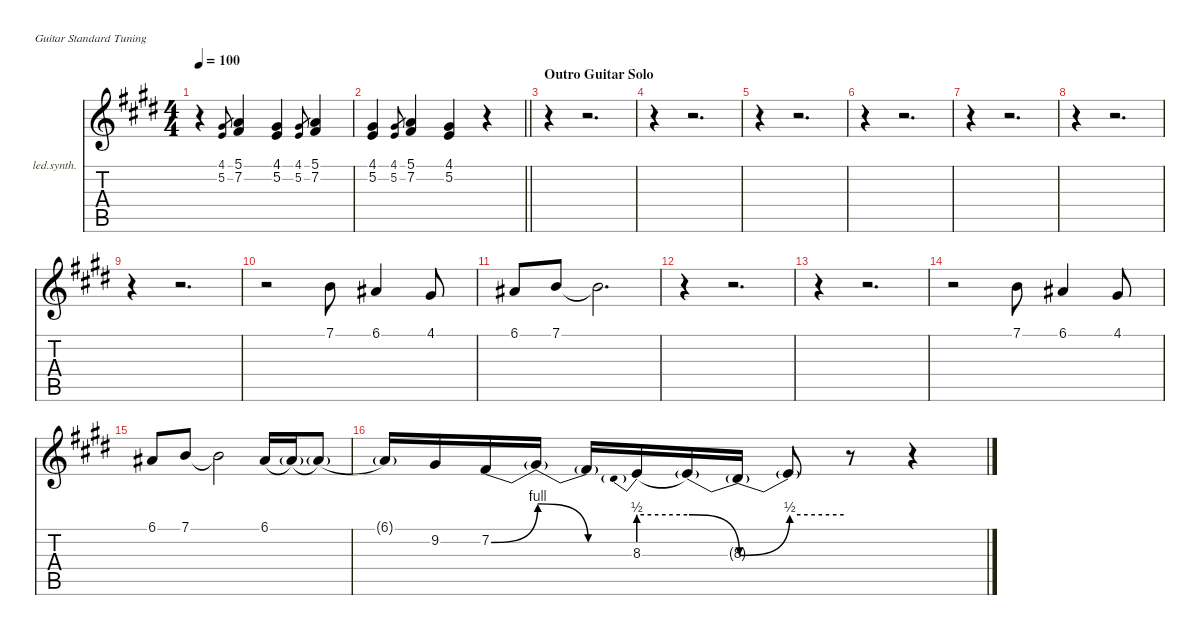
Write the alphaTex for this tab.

\defaultSystemsLayout 4
\hideDynamics
\bracketExtendMode nobrackets
\firstSystemTrackNameOrientation horizontal
\otherSystemsTrackNameOrientation horizontal
\track ("Vocals" "led.synth.") {instrument lead6voice}
\staff {score tabs}
\tuning (E4 B3 G3 D3 A2 E2)
\ts (4 4)
\tempo 100
\clef g2
\ks c#minor
r.4{dy f} (4.1{acc #} 5.2{acc forcenatural}).8{gr dy mf} (5.1{acc forcenatural} 7.2{acc #}).4{dy f} (4.1{acc #} 5.2{acc forcenatural}).4 (4.1{acc #} 5.2{acc forcenatural}).8{gr dy mf} (5.1{acc forcenatural} 7.2{acc #}).4{dy f} |
\barLineRight lightlight
(4.1{acc #} 5.2{acc forcenatural}).4 (4.1{acc #} 5.2{acc forcenatural}).8{gr dy mf} (5.1{acc forcenatural} 7.2{acc #}).4{dy f} (4.1{acc #} 5.2{acc forcenatural}).4 r.4 |
\section ("" "Outro Guitar Solo")
r.4 r.2{d} |
r.4 r.2{d} |
r.4 r.2{d} |
r.4 r.2{d} |
r.4 r.2{d} |
r.4 r.2{d} |
r.4 r.2{d} |
r.2 7.1{acc forcenatural}.8 6.1{acc #}.4 4.1{acc #}.8 |
6.1{acc #}.8 7.1{acc forcenatural}.8 7.1{t acc forcenatural}.2{d} |
r.4 r.2{d} |
r.4 r.2{d} |
r.2 7.1{acc forcenatural}.8 6.1{acc #}.4 4.1{acc #}.8 |
6.1{acc #}.8 7.1{acc forcenatural}.8 7.1{t acc forcenatural}.2 6.1{be (hold 0 0 60 0) acc #}.16 6.1{be (hold 0 0 60 0) t acc #}.16 6.1{be (hold 0 0 60 0) t acc #}.8 |
6.1{be (hold 0 0 60 0) t acc #}.16 9.2{acc #}.16 7.2{be (bend 0 0 60 4) acc #}.16 7.2{be (release 0 4 60 0) t}.16 7.2{be (hold 0 0 60 0) t acc #}.16 8.3{be (prebend 0 2 60 2)}.16 8.3{be (release 0 2 60 0) t}.16 8.3{be (bend 0 0 60 2) t acc #}.16 8.3{be (hold 0 2 60 2) t}.8 r.8 r.4
